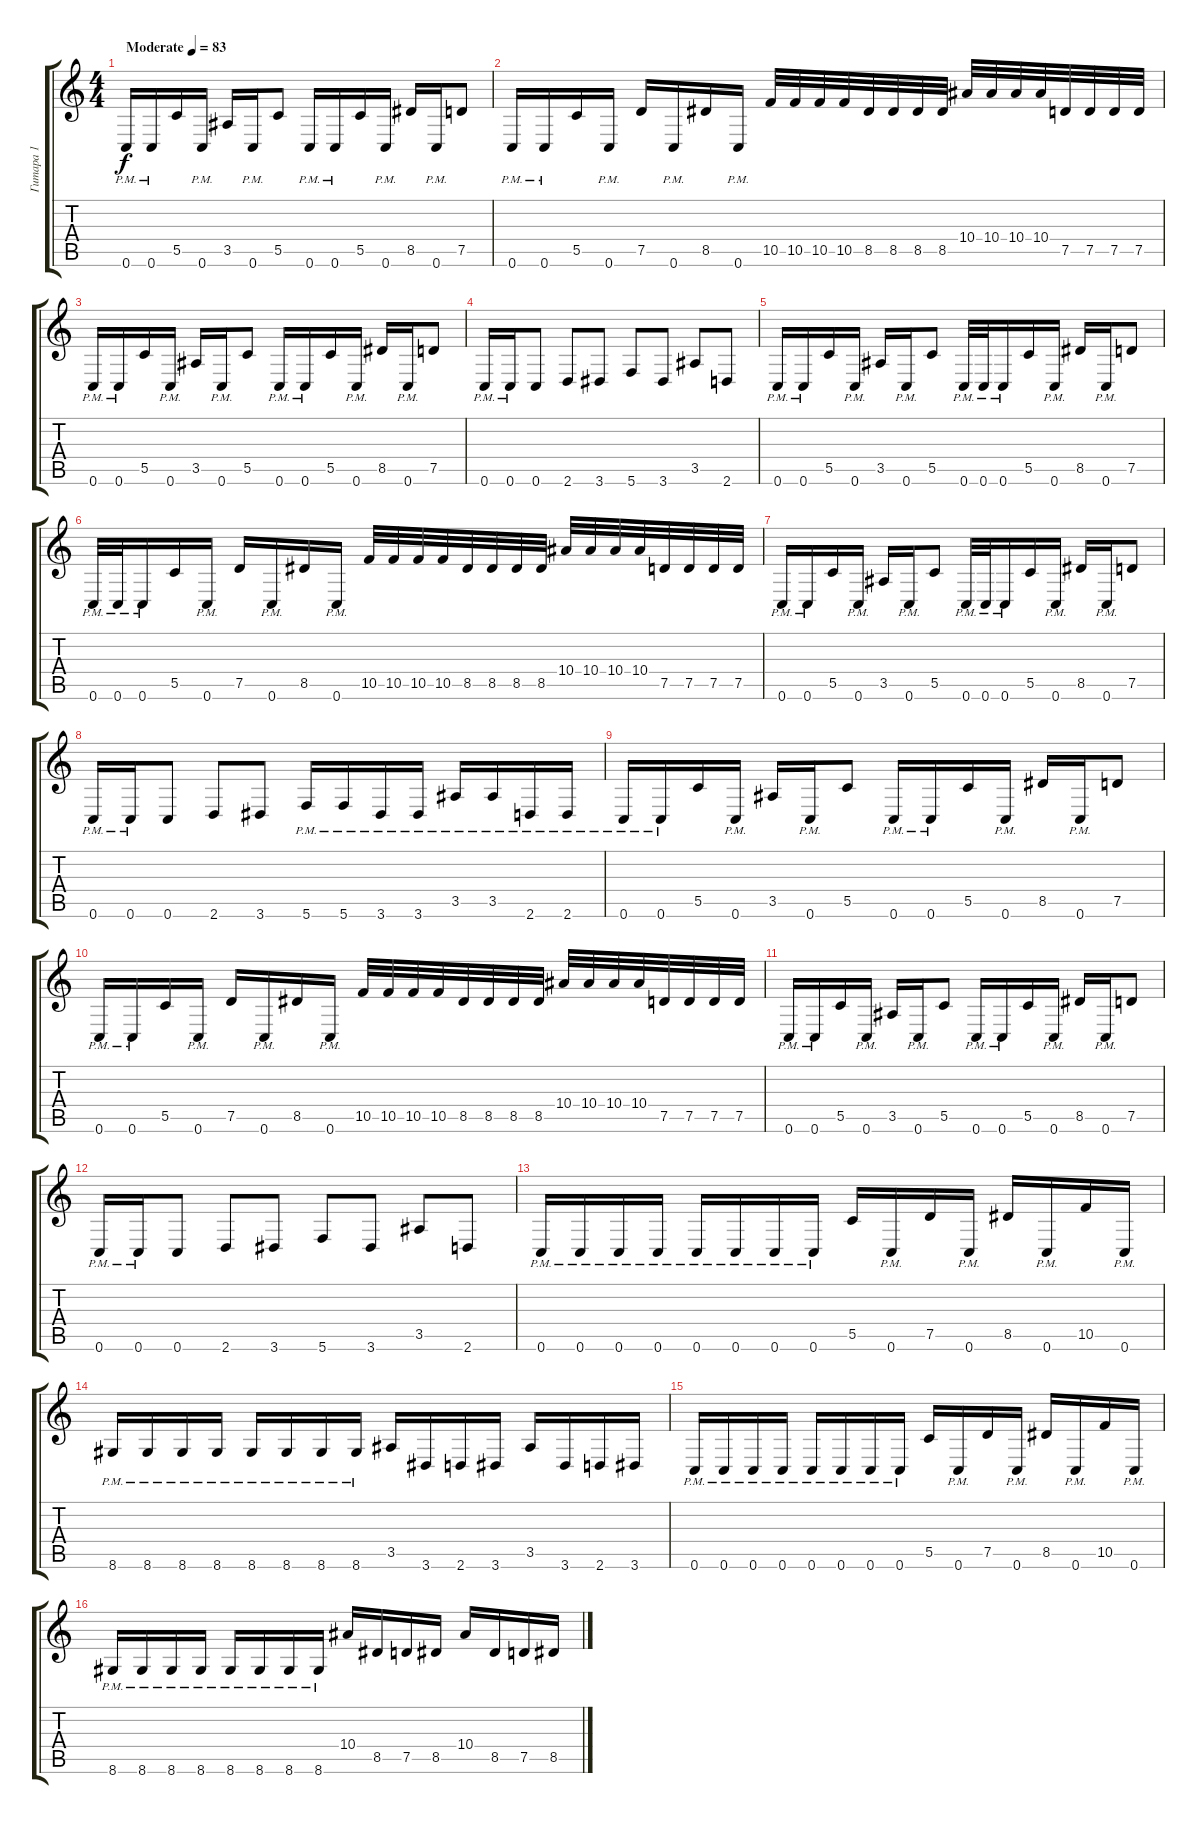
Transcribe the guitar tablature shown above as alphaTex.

\track ("Гитара 1" "Гитара 1") {instrument distortionguitar}
\staff {score tabs}
\tuning (D4 A3 F3 C3 G2 C2) {hide}
\ts (4 4)
\tempo (83 "Moderate")
\clef g2
\ks c
0.6{pm}.16{dy f instrument distortionguitar} 0.6{pm}.16 5.5.16 0.6{pm}.16 3.5.16 0.6{pm}.16 5.5.8 0.6{pm}.16 0.6{pm}.16 5.5.16 0.6{pm}.16 8.5.16 0.6{pm}.16 7.5.8 |
0.6{pm}.16 0.6{pm}.16 5.5.16 0.6{pm}.16 7.5.16 0.6{pm}.16 8.5.16 0.6{pm}.16 10.5.32 10.5.32 10.5.32 10.5.32 8.5.32 8.5.32 8.5.32 8.5.32 10.4.32 10.4.32 10.4.32 10.4.32 7.5.32 7.5.32 7.5.32 7.5.32 |
0.6{pm}.16 0.6{pm}.16 5.5.16 0.6{pm}.16 3.5.16 0.6{pm}.16 5.5.8 0.6{pm}.16 0.6{pm}.16 5.5.16 0.6{pm}.16 8.5.16 0.6{pm}.16 7.5.8 |
0.6{pm}.16 0.6{pm}.16 0.6.8 2.6.8 3.6.8 5.6.8 3.6.8 3.5.8 2.6.8 |
0.6{pm}.16 0.6{pm}.16 5.5.16 0.6{pm}.16 3.5.16 0.6{pm}.16 5.5.8 0.6{pm}.32 0.6{pm}.32 0.6{pm}.16 5.5.16 0.6{pm}.16 8.5.16 0.6{pm}.16 7.5.8 |
0.6{pm}.32 0.6{pm}.32 0.6{pm}.16 5.5.16 0.6{pm}.16 7.5.16 0.6{pm}.16 8.5.16 0.6{pm}.16 10.5.32 10.5.32 10.5.32 10.5.32 8.5.32 8.5.32 8.5.32 8.5.32 10.4.32 10.4.32 10.4.32 10.4.32 7.5.32 7.5.32 7.5.32 7.5.32 |
0.6{pm}.16 0.6{pm}.16 5.5.16 0.6{pm}.16 3.5.16 0.6{pm}.16 5.5.8 0.6{pm}.32 0.6{pm}.32 0.6{pm}.16 5.5.16 0.6{pm}.16 8.5.16 0.6{pm}.16 7.5.8 |
0.6{pm}.16 0.6{pm}.16 0.6.8 2.6.8 3.6.8 5.6{pm}.16 5.6{pm}.16 3.6{pm}.16 3.6{pm}.16 3.5{pm}.16 3.5{pm}.16 2.6{pm}.16 2.6{pm}.16 |
0.6{pm}.16 0.6{pm}.16 5.5.16 0.6{pm}.16 3.5.16 0.6{pm}.16 5.5.8 0.6{pm}.16 0.6{pm}.16 5.5.16 0.6{pm}.16 8.5.16 0.6{pm}.16 7.5.8 |
0.6{pm}.16 0.6{pm}.16 5.5.16 0.6{pm}.16 7.5.16 0.6{pm}.16 8.5.16 0.6{pm}.16 10.5.32 10.5.32 10.5.32 10.5.32 8.5.32 8.5.32 8.5.32 8.5.32 10.4.32 10.4.32 10.4.32 10.4.32 7.5.32 7.5.32 7.5.32 7.5.32 |
0.6{pm}.16 0.6{pm}.16 5.5.16 0.6{pm}.16 3.5.16 0.6{pm}.16 5.5.8 0.6{pm}.16 0.6{pm}.16 5.5.16 0.6{pm}.16 8.5.16 0.6{pm}.16 7.5.8 |
0.6{pm}.16 0.6{pm}.16 0.6.8 2.6.8 3.6.8 5.6.8 3.6.8 3.5.8 2.6.8 |
0.6{pm}.16 0.6{pm}.16 0.6{pm}.16 0.6{pm}.16 0.6{pm}.16 0.6{pm}.16 0.6{pm}.16 0.6{pm}.16 5.5.16 0.6{pm}.16 7.5.16 0.6{pm}.16 8.5.16 0.6{pm}.16 10.5.16 0.6{pm}.16 |
8.6{pm}.16 8.6{pm}.16 8.6{pm}.16 8.6{pm}.16 8.6{pm}.16 8.6{pm}.16 8.6{pm}.16 8.6{pm}.16 3.5.16 3.6.16 2.6.16 3.6.16 3.5.16 3.6.16 2.6.16 3.6.16 |
0.6{pm}.16 0.6{pm}.16 0.6{pm}.16 0.6{pm}.16 0.6{pm}.16 0.6{pm}.16 0.6{pm}.16 0.6{pm}.16 5.5.16 0.6{pm}.16 7.5.16 0.6{pm}.16 8.5.16 0.6{pm}.16 10.5.16 0.6{pm}.16 |
8.6{pm}.16 8.6{pm}.16 8.6{pm}.16 8.6{pm}.16 8.6{pm}.16 8.6{pm}.16 8.6{pm}.16 8.6{pm}.16 10.4.16 8.5.16 7.5.16 8.5.16 10.4.16 8.5.16 7.5.16 8.5.16
